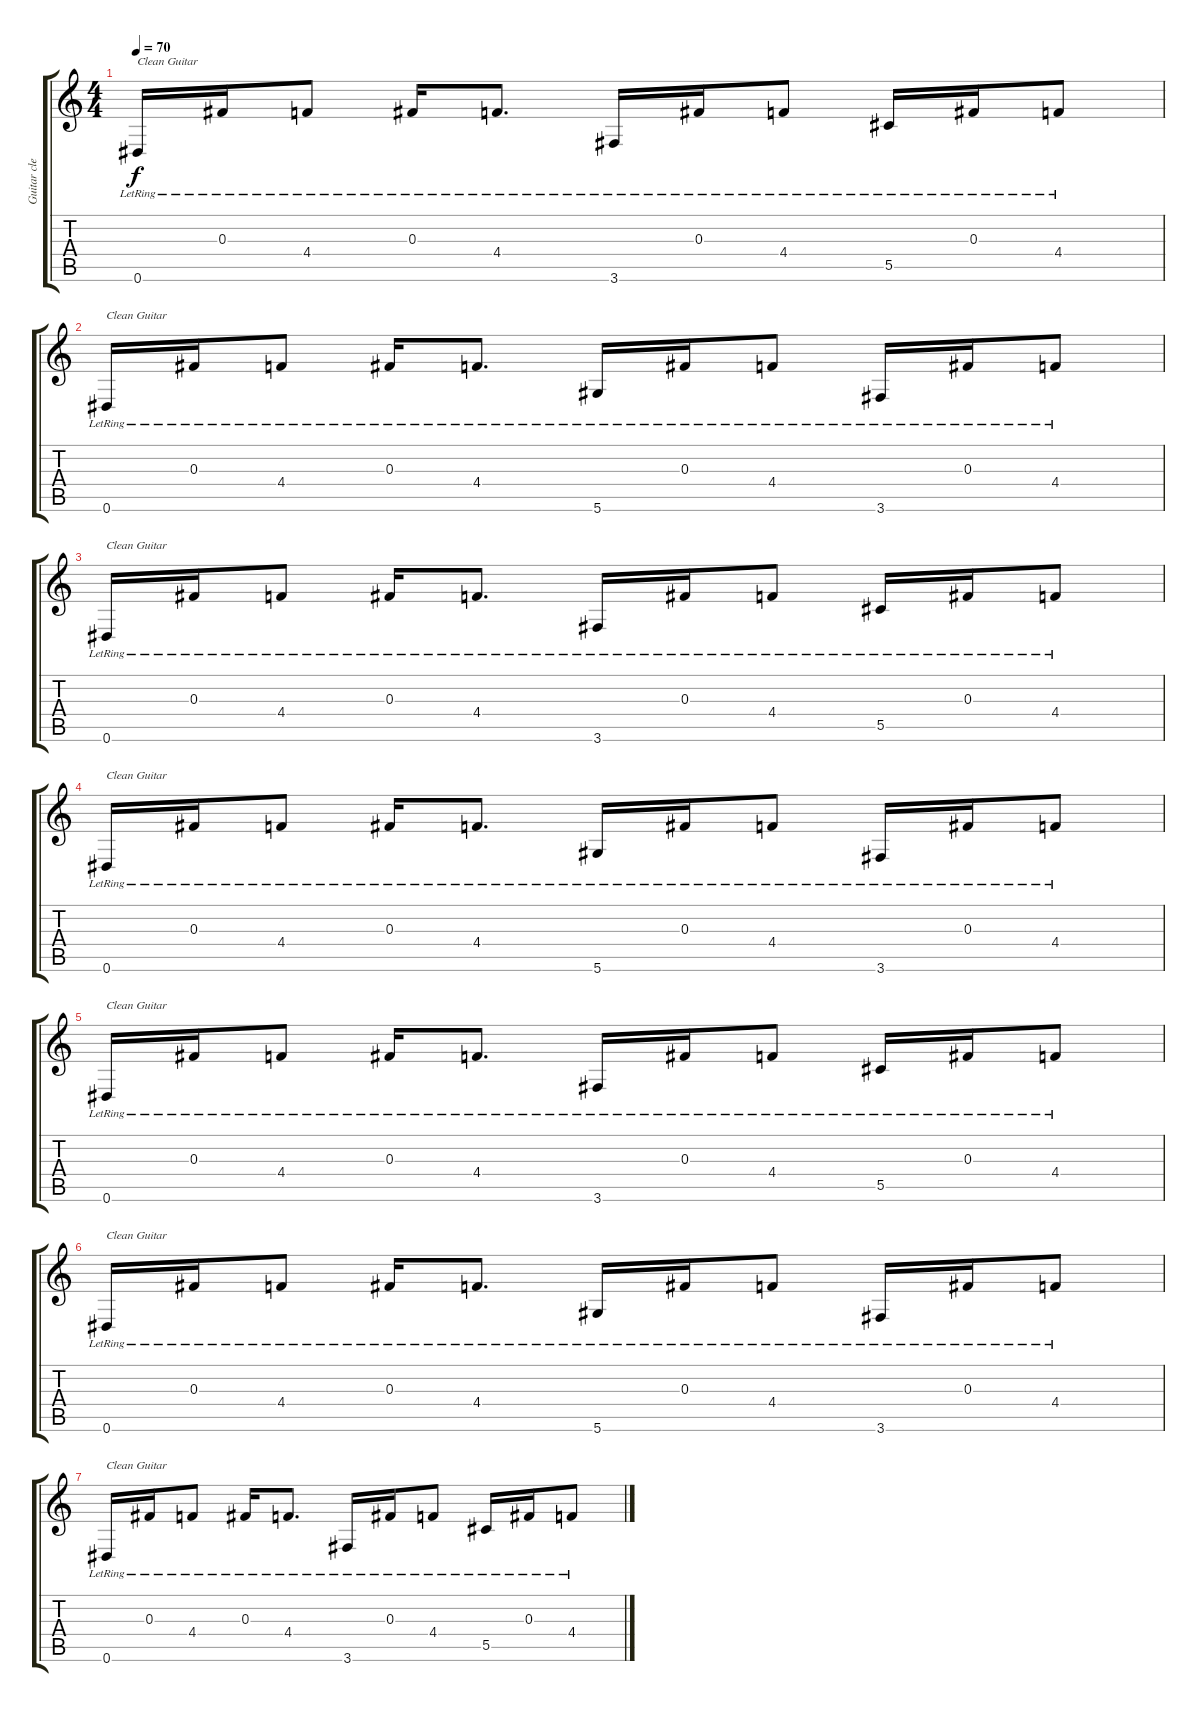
\track ("Guitar clean (Jade)" "Guitar cle") {instrument electricguitarjazz}
\staff {score tabs}
\tuning (Eb4 Bb3 Gb3 Db3 Ab2 Eb2) {hide}
\ts (4 4)
\tempo 70
\clef g2
\ks c
0.6{lr}.16{txt "Clean Guitar" dy f volume 11 instrument electricguitarjazz} 0.3{lr}.16 4.4{lr}.8 0.3{lr}.16 4.4{lr}.8{d} 3.6{lr}.16 0.3{lr}.16 4.4{lr}.8 5.5{lr}.16 0.3{lr}.16 4.4{lr}.8 |
0.6{lr}.16{txt "Clean Guitar" volume 11 instrument electricguitarjazz} 0.3{lr}.16 4.4{lr}.8 0.3{lr}.16 4.4{lr}.8{d} 5.6{lr}.16 0.3{lr}.16 4.4{lr}.8 3.6{lr}.16 0.3{lr}.16 4.4{lr}.8 |
0.6{lr}.16{txt "Clean Guitar" volume 11 instrument electricguitarjazz} 0.3{lr}.16 4.4{lr}.8 0.3{lr}.16 4.4{lr}.8{d} 3.6{lr}.16 0.3{lr}.16 4.4{lr}.8 5.5{lr}.16 0.3{lr}.16 4.4{lr}.8 |
0.6{lr}.16{txt "Clean Guitar" volume 11 instrument electricguitarjazz} 0.3{lr}.16 4.4{lr}.8 0.3{lr}.16 4.4{lr}.8{d} 5.6{lr}.16 0.3{lr}.16 4.4{lr}.8 3.6{lr}.16 0.3{lr}.16 4.4{lr}.8 |
0.6{lr}.16{txt "Clean Guitar" volume 11 instrument electricguitarjazz} 0.3{lr}.16 4.4{lr}.8 0.3{lr}.16 4.4{lr}.8{d} 3.6{lr}.16 0.3{lr}.16 4.4{lr}.8 5.5{lr}.16 0.3{lr}.16 4.4{lr}.8 |
0.6{lr}.16{txt "Clean Guitar" volume 11 instrument electricguitarjazz} 0.3{lr}.16 4.4{lr}.8 0.3{lr}.16 4.4{lr}.8{d} 5.6{lr}.16 0.3{lr}.16 4.4{lr}.8 3.6{lr}.16 0.3{lr}.16 4.4{lr}.8 |
0.6{lr}.16{txt "Clean Guitar" volume 11 instrument electricguitarjazz} 0.3{lr}.16 4.4{lr}.8 0.3{lr}.16 4.4{lr}.8{d} 3.6{lr}.16 0.3{lr}.16 4.4{lr}.8 5.5{lr}.16 0.3{lr}.16 4.4{lr}.8
